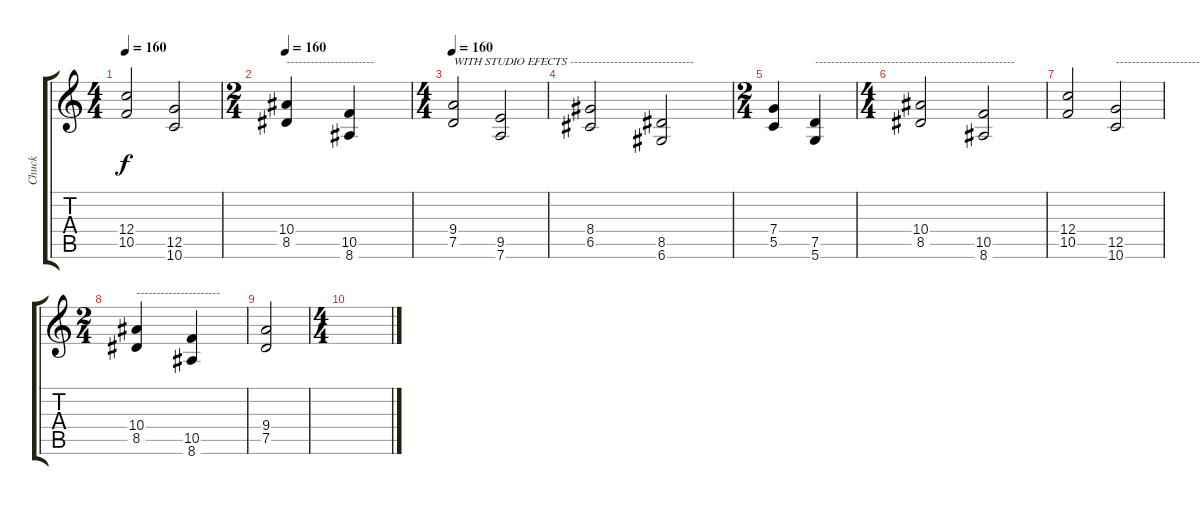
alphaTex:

\track ("Chuck" "Chuck") {instrument distortionguitar}
\staff {score tabs}
\tuning (D4 A3 F3 C3 G2 D2) {hide}
\ts (4 4)
\tempo 160
\clef g2
\ks c
(12.4 10.5).2{dy f} (12.5 10.6).2 |
\ts (2 4)
\tempo 160
(10.4 8.5).4{txt "----------------------"} (10.5 8.6).4 |
\ts (4 4)
\tempo 160
(9.4 7.5).2{txt "WITH STUDIO EFECTS -------------------------------"} (9.5 7.6).2 |
(8.4 6.5).2 (8.5 6.6).2 |
\ts (2 4)
(7.4 5.5).4 (7.5 5.6).4{txt "--------------------------------------------------"} |
\ts (4 4)
(10.4 8.5).2 (10.5 8.6).2 |
(12.4 10.5).2 (12.5 10.6).2{txt "--------------------------------------------------"} |
\ts (2 4)
(10.4 8.5).4{txt "---------------------"} (10.5 8.6).4 |
(9.4 7.5).2 |
\ts (4 4)
